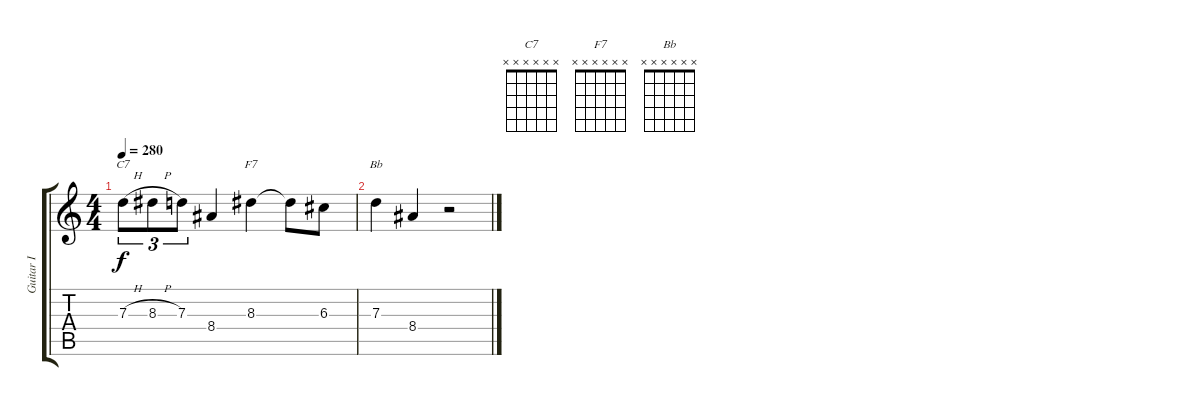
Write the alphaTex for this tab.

\track ("Guitar I" "Guitar I") {instrument acousticguitarsteel}
\staff {score tabs}
\tuning (E4 B3 G3 D3 A2 E2) {hide}
\chord ("C7" x x x x x x) {firstfret 0}
\chord ("F7" x x x x x x) {firstfret 0}
\chord ("Bb" x x x x x x) {firstfret 0}
\ts (4 4)
\tempo 280
\clef g2
\ks c
7.3{h}.8{tu (3 2) ch "C7" dy f} 8.3{h}.8{tu (3 2)} 7.3.8{tu (3 2)} 8.4.4 8.3.4{ch "F7"} 8.3{t}.8 6.3.8 |
7.3.4{ch "Bb"} 8.4.4 r.2
